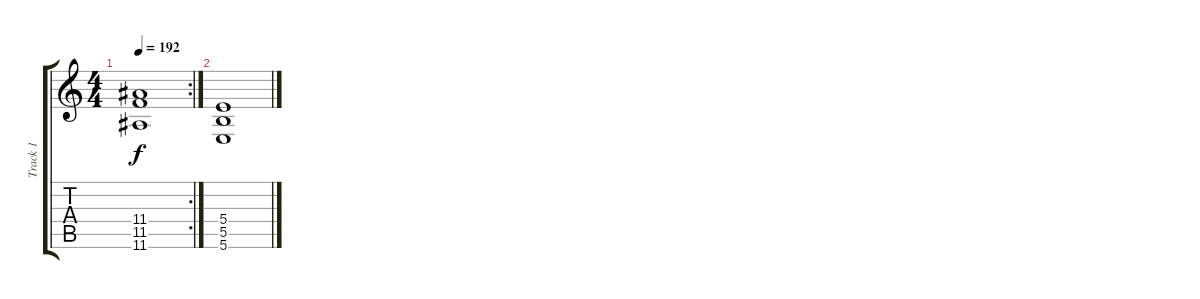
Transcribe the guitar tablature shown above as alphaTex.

\track ("Track 1" "Track 1") {instrument distortionguitar}
\staff {score tabs}
\tuning (Db4 Ab3 E3 B2 Gb2 B1) {hide}
\rc 2
\ts (4 4)
\tempo 192
\clef g2
\ks c
(11.4 11.5 11.6).1{dy f} |
(5.4 5.5 5.6).1
